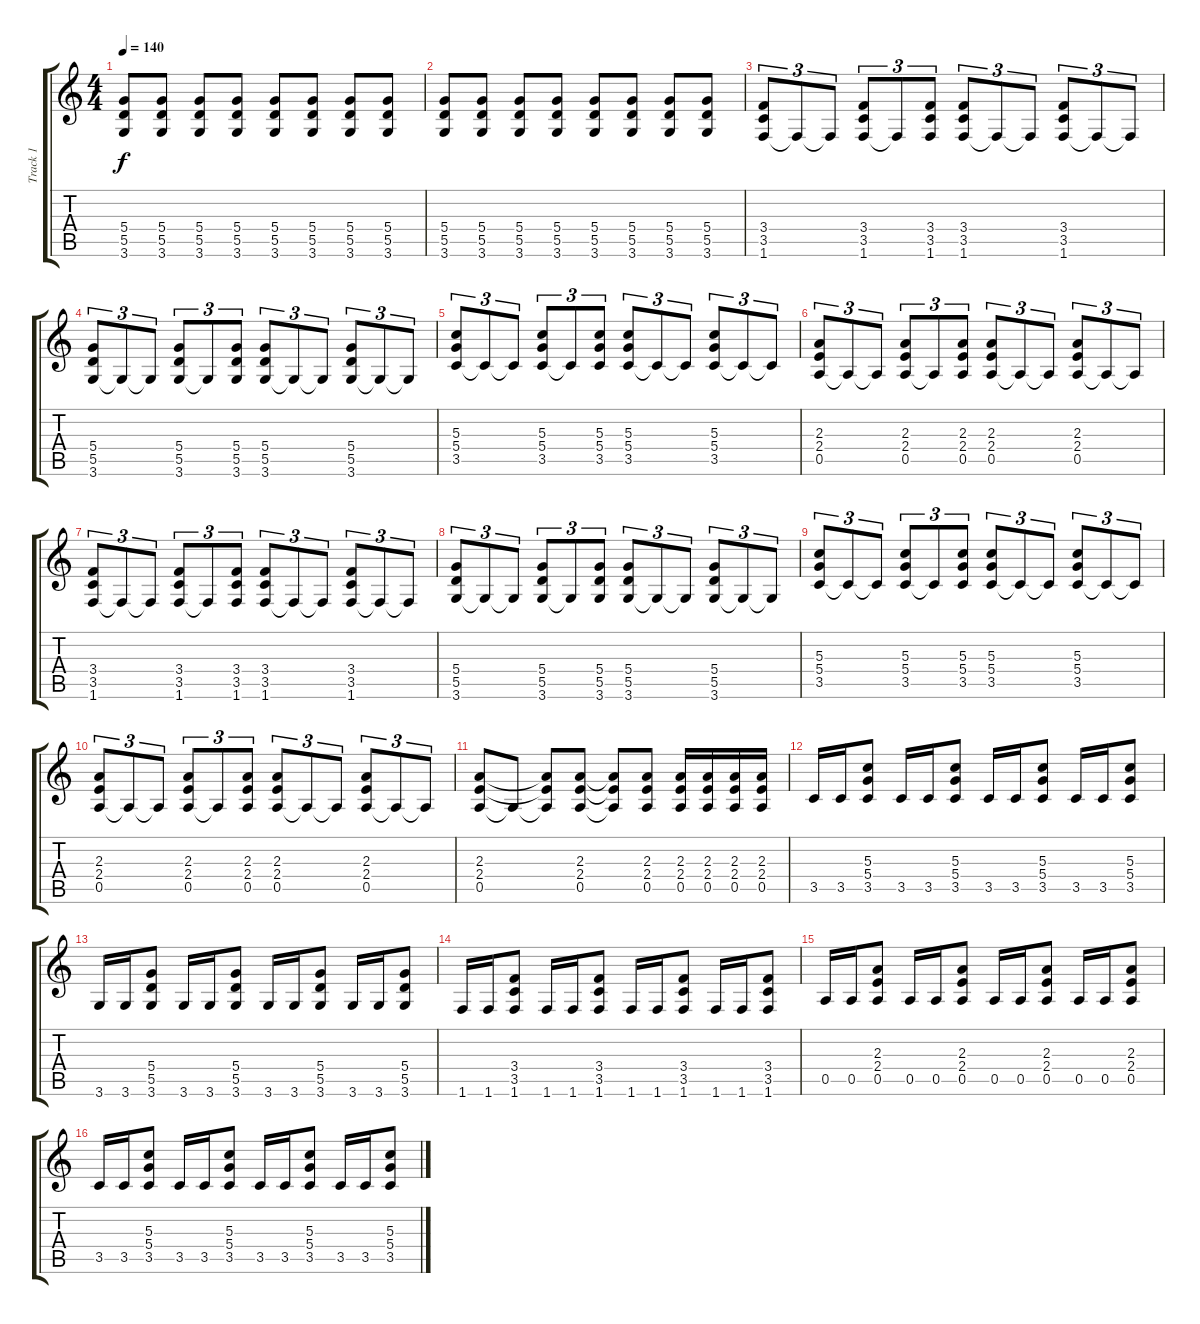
\track ("Track 1" "Track 1") {instrument distortionguitar}
\staff {score tabs}
\tuning (E4 B3 G3 D3 A2 E2) {hide}
\ts (4 4)
\tempo 140
\clef g2
\ks c
(5.4 5.5 3.6).8{dy f} (5.4 5.5 3.6).8 (5.4 5.5 3.6).8 (5.4 5.5 3.6).8 (5.4 5.5 3.6).8 (5.4 5.5 3.6).8 (5.4 5.5 3.6).8 (5.4 5.5 3.6).8 |
(5.4 5.5 3.6).8 (5.4 5.5 3.6).8 (5.4 5.5 3.6).8 (5.4 5.5 3.6).8 (5.4 5.5 3.6).8 (5.4 5.5 3.6).8 (5.4 5.5 3.6).8 (5.4 5.5 3.6).8 |
(3.4 3.5 1.6).8{tu (3 2)} 1.6{t}.8{tu (3 2)} 1.6{t}.8{tu (3 2)} (3.4 3.5 1.6).8{tu (3 2)} 1.6{t}.8{tu (3 2)} (3.4 3.5 1.6).8{tu (3 2)} (3.4 3.5 1.6).8{tu (3 2)} 1.6{t}.8{tu (3 2)} 1.6{t}.8{tu (3 2)} (3.4 3.5 1.6).8{tu (3 2)} 1.6{t}.8{tu (3 2)} 1.6{t}.8{tu (3 2)} |
(5.4 5.5 3.6).8{tu (3 2)} 3.6{t}.8{tu (3 2)} 3.6{t}.8{tu (3 2)} (5.4 5.5 3.6).8{tu (3 2)} 3.6{t}.8{tu (3 2)} (5.4 5.5 3.6).8{tu (3 2)} (5.4 5.5 3.6).8{tu (3 2)} 3.6{t}.8{tu (3 2)} 3.6{t}.8{tu (3 2)} (5.4 5.5 3.6).8{tu (3 2)} 3.6{t}.8{tu (3 2)} 3.6{t}.8{tu (3 2)} |
(5.3 5.4 3.5).8{tu (3 2)} 3.5{t}.8{tu (3 2)} 3.5{t}.8{tu (3 2)} (5.3 5.4 3.5).8{tu (3 2)} 3.5{t}.8{tu (3 2)} (5.3 5.4 3.5).8{tu (3 2)} (5.3 5.4 3.5).8{tu (3 2)} 3.5{t}.8{tu (3 2)} 3.5{t}.8{tu (3 2)} (5.3 5.4 3.5).8{tu (3 2)} 3.5{t}.8{tu (3 2)} 3.5{t}.8{tu (3 2)} |
(2.3 2.4 0.5).8{tu (3 2)} 0.5{t}.8{tu (3 2)} 0.5{t}.8{tu (3 2)} (2.3 2.4 0.5).8{tu (3 2)} 0.5{t}.8{tu (3 2)} (2.3 2.4 0.5).8{tu (3 2)} (2.3 2.4 0.5).8{tu (3 2)} 0.5{t}.8{tu (3 2)} 0.5{t}.8{tu (3 2)} (2.3 2.4 0.5).8{tu (3 2)} 0.5{t}.8{tu (3 2)} 0.5{t}.8{tu (3 2)} |
(3.4 3.5 1.6).8{tu (3 2)} 1.6{t}.8{tu (3 2)} 1.6{t}.8{tu (3 2)} (3.4 3.5 1.6).8{tu (3 2)} 1.6{t}.8{tu (3 2)} (3.4 3.5 1.6).8{tu (3 2)} (3.4 3.5 1.6).8{tu (3 2)} 1.6{t}.8{tu (3 2)} 1.6{t}.8{tu (3 2)} (3.4 3.5 1.6).8{tu (3 2)} 1.6{t}.8{tu (3 2)} 1.6{t}.8{tu (3 2)} |
(5.4 5.5 3.6).8{tu (3 2)} 3.6{t}.8{tu (3 2)} 3.6{t}.8{tu (3 2)} (5.4 5.5 3.6).8{tu (3 2)} 3.6{t}.8{tu (3 2)} (5.4 5.5 3.6).8{tu (3 2)} (5.4 5.5 3.6).8{tu (3 2)} 3.6{t}.8{tu (3 2)} 3.6{t}.8{tu (3 2)} (5.4 5.5 3.6).8{tu (3 2)} 3.6{t}.8{tu (3 2)} 3.6{t}.8{tu (3 2)} |
(5.3 5.4 3.5).8{tu (3 2)} 3.5{t}.8{tu (3 2)} 3.5{t}.8{tu (3 2)} (5.3 5.4 3.5).8{tu (3 2)} 3.5{t}.8{tu (3 2)} (5.3 5.4 3.5).8{tu (3 2)} (5.3 5.4 3.5).8{tu (3 2)} 3.5{t}.8{tu (3 2)} 3.5{t}.8{tu (3 2)} (5.3 5.4 3.5).8{tu (3 2)} 3.5{t}.8{tu (3 2)} 3.5{t}.8{tu (3 2)} |
(2.3 2.4 0.5).8{tu (3 2)} 0.5{t}.8{tu (3 2)} 0.5{t}.8{tu (3 2)} (2.3 2.4 0.5).8{tu (3 2)} 0.5{t}.8{tu (3 2)} (2.3 2.4 0.5).8{tu (3 2)} (2.3 2.4 0.5).8{tu (3 2)} 0.5{t}.8{tu (3 2)} 0.5{t}.8{tu (3 2)} (2.3 2.4 0.5).8{tu (3 2)} 0.5{t}.8{tu (3 2)} 0.5{t}.8{tu (3 2)} |
(2.3 2.4 0.5).8 0.5{t}.8 (2.3{t} 2.4{t} 0.5{t}).8 (2.3 2.4 0.5).8 (2.3{t} 2.4{t} 0.5{t}).8 (2.3 2.4 0.5).8 (2.3 2.4 0.5).16 (2.3 2.4 0.5).16 (2.3 2.4 0.5).16 (2.3 2.4 0.5).16 |
3.5.16 3.5.16 (5.3 5.4 3.5).8 3.5.16 3.5.16 (5.3 5.4 3.5).8 3.5.16 3.5.16 (5.3 5.4 3.5).8 3.5.16 3.5.16 (5.3 5.4 3.5).8 |
3.6.16 3.6.16 (5.4 5.5 3.6).8 3.6.16 3.6.16 (5.4 5.5 3.6).8 3.6.16 3.6.16 (5.4 5.5 3.6).8 3.6.16 3.6.16 (5.4 5.5 3.6).8 |
1.6.16 1.6.16 (3.4 3.5 1.6).8 1.6.16 1.6.16 (3.4 3.5 1.6).8 1.6.16 1.6.16 (3.4 3.5 1.6).8 1.6.16 1.6.16 (3.4 3.5 1.6).8 |
0.5.16 0.5.16 (2.3 2.4 0.5).8 0.5.16 0.5.16 (2.3 2.4 0.5).8 0.5.16 0.5.16 (2.3 2.4 0.5).8 0.5.16 0.5.16 (2.3 2.4 0.5).8 |
3.5.16 3.5.16 (5.3 5.4 3.5).8 3.5.16 3.5.16 (5.3 5.4 3.5).8 3.5.16 3.5.16 (5.3 5.4 3.5).8 3.5.16 3.5.16 (5.3 5.4 3.5).8
